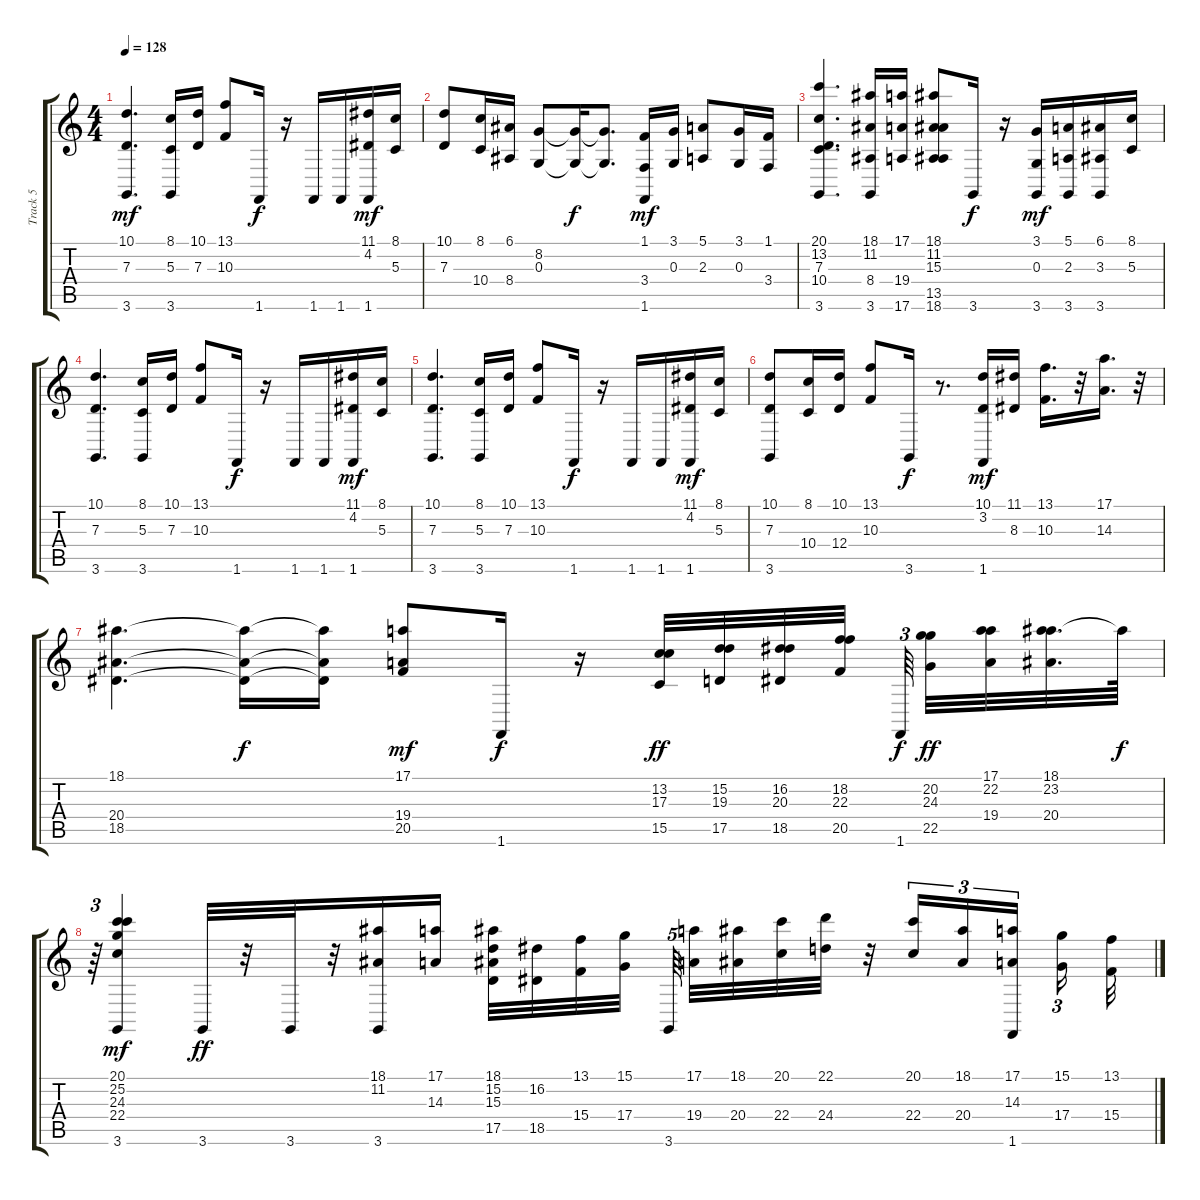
\track ("Track 5" "Track 5") {instrument clarinet}
\staff {score tabs}
\tuning (E4 B3 G3 D3 A2 E2) {hide}
\ts (4 4)
\tempo 128
\clef g2
\ks c
(10.1 7.3 3.6).4{d dy mf} (8.1 5.3 3.6).16 (10.1 7.3).16 (13.1 10.3).8 1.6.16{dy f} r.16 1.6.16 1.6.16 (11.1 4.2 1.6).16{dy mf} (8.1 5.3).16 |
(10.1 7.3).8 (8.1 10.4).16 (6.1 8.4).16 (8.2 0.3).8 (8.2{t} 0.3{t}).16{dy f} (8.2{t} 0.3{t}).8{d} (1.1 3.4 1.6).16{dy mf} (3.1 0.3).16 (5.1 2.3).8 (3.1 0.3).16 (1.1 3.4).16 |
(20.1 13.2 7.3 10.4 3.6).4{d} (18.1 11.2 8.4 3.6).16 (17.1 19.4 17.6).16 (18.1 11.2 15.3 13.5 18.6).8 3.6.16{dy f} r.16 (3.1 0.3 3.6).16{dy mf} (5.1 2.3 3.6).16 (6.1 3.3 3.6).16 (8.1 5.3).16 |
(10.1 7.3 3.6).4{d} (8.1 5.3 3.6).16 (10.1 7.3).16 (13.1 10.3).8 1.6.16{dy f} r.16 1.6.16 1.6.16 (11.1 4.2 1.6).16{dy mf} (8.1 5.3).16 |
(10.1 7.3 3.6).4{d} (8.1 5.3 3.6).16 (10.1 7.3).16 (13.1 10.3).8 1.6.16{dy f} r.16 1.6.16 1.6.16 (11.1 4.2 1.6).16{dy mf} (8.1 5.3).16 |
(10.1 7.3 3.6).8 (8.1 10.4).16 (10.1 12.4).16 (13.1 10.3).8 3.6.16{dy f} r.8{d} (10.1 3.2 1.6).16{dy mf} (11.1 8.3).16 (13.1 10.3).16{d} r.32 (17.1 14.3).16{d} r.32 |
(18.1 20.4 18.5).4{d} (18.1{t} 20.4{t} 18.5{t}).16{dy f} (18.1{t} 20.4{t} 18.5{t}).16 (17.1 19.4 20.5).8{dy mf} 1.6.16{dy f} r.16 (13.2 17.3 15.5).32{dy ff} (15.2 19.3 17.5).32 (16.2 20.3 18.5).32 (18.2 22.3 20.5).32{beam splitsecondary} 1.6.64{tu (3 2) dy f beam splitsecondary} (20.2 24.3 22.5).32{dy ff} (17.1 22.2 19.4).32 (18.1 23.2 20.4).32{d} 18.1{t}.64{dy f} |
r.64{tu (3 2)} (20.1 25.2 24.3 22.4 3.6).4{dy mf} 3.6.32{dy ff} r.32 3.6.32 r.32 (18.1 11.2 3.6).16 (17.1 14.3).16 (18.1 15.2 15.3 17.5).32 (16.2 18.5).32 (13.1 15.4).32 (15.1 17.4).32{beam splitsecondary} 3.6.64{tu (5 4) beam splitsecondary} (17.1 19.4).32 (18.1 20.4).32 (20.1 22.4).32 (22.1 24.4).32 r.32 (20.1 22.4).16{tu (3 2)} (18.1 20.4).16{tu (3 2)} (17.1 14.3 1.6).16{tu (3 2) beam splitsecondary} (15.1 17.4).16{tu (3 2)} (13.1 15.4).32
